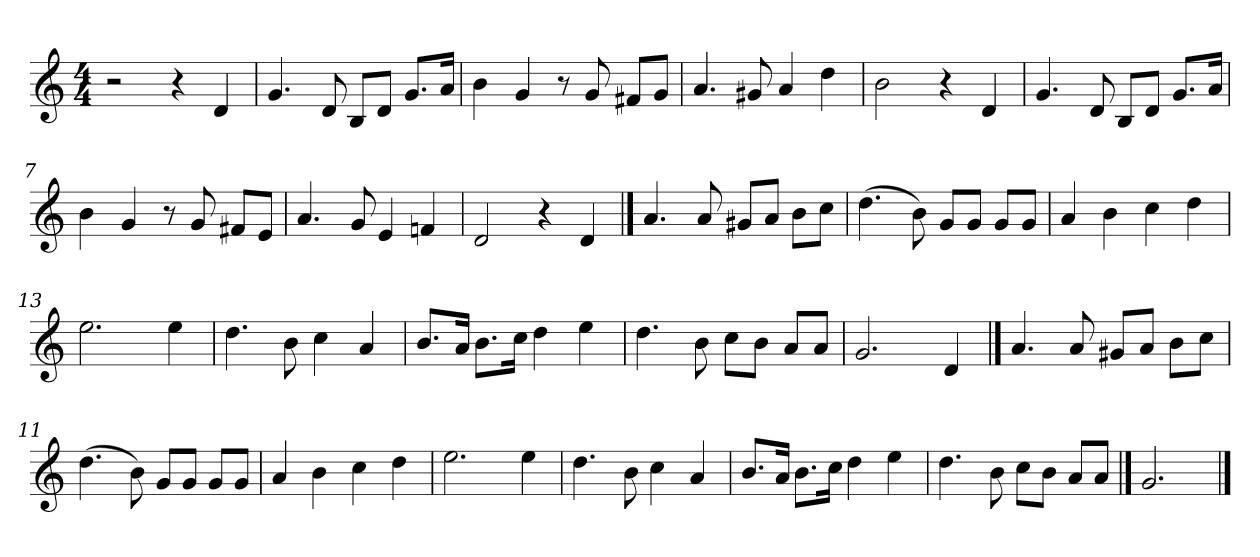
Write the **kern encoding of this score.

**kern
*part1
*staff1
*M4/4
=1
2r
4r
4d
=2
4.g
8d
8BL
8dJ
8.gL
16aJk
=3
4b
4g
8r
8g
8f#L
8gJ
=4
4.a
8g#X
4a
4dd
=5
2b
4r
4d
=6
4.g
8d
8BL
8dJ
8.gL
16aJk
=7
4b
4g
8r
8g
8f#L
8eJ
=8
4.a
8g
4e
4fn
=9
2d
4r
4d
==10
4.a
8a
8g#XL
8aJ
8bL
8ccJ
=11
(4.dd
8b)
8gL
8gJ
8gL
8gJ
=12
4a
4b
4cc
4dd
=13
2.ee
4ee
=14
4.dd
8b
4cc
4a
=15
8.bL
16aJk
8.bL
16ccJk
4dd
4ee
=16
4.dd
8b
8ccL
8bJ
8aL
8aJ
=17
2.g
4d
==10
4.a
8a
8g#XL
8aJ
8bL
8ccJ
=11
(4.dd
8b)
8gL
8gJ
8gL
8gJ
=12
4a
4b
4cc
4dd
=13
2.ee
4ee
=14
4.dd
8b
4cc
4a
=15
8.bL
16aJk
8.bL
16ccJk
4dd
4ee
=16
4.dd
8b
8ccL
8bJ
8aL
8aJ
==18
2.g
==
*-
